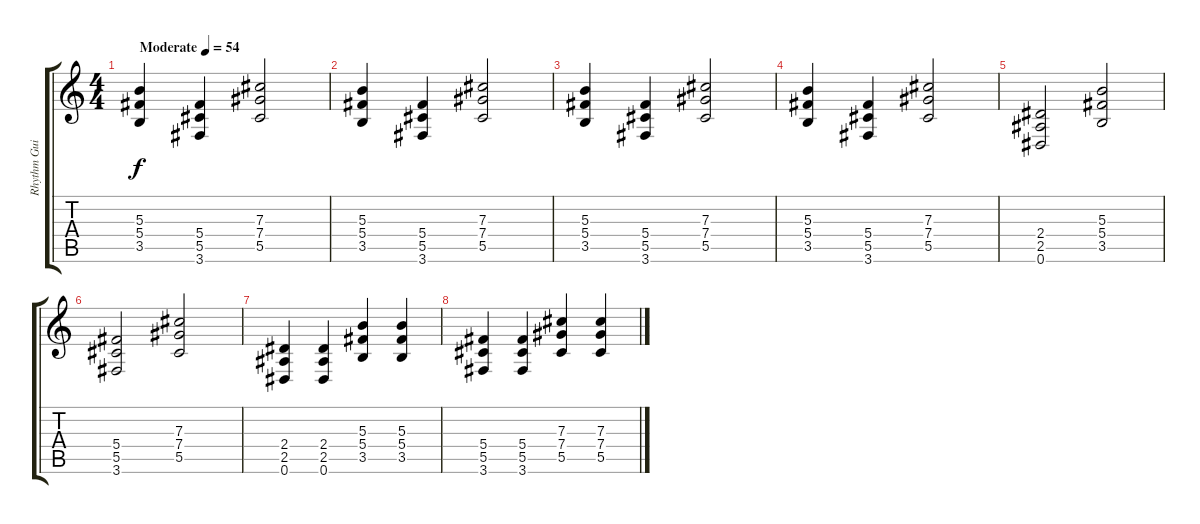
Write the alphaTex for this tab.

\track ("Rhythm Guitar - Left Channel" "Rhythm Gui") {instrument distortionguitar}
\staff {score tabs}
\tuning (Eb4 Bb3 Gb3 Db3 Ab2 Eb2) {hide}
\ts (4 4)
\tempo (54 "Moderate")
\clef g2
\ks c
(5.3 5.4 3.5).4{dy f instrument distortionguitar} (5.4 5.5 3.6).4 (7.3 7.4 5.5).2 |
(5.3 5.4 3.5).4 (5.4 5.5 3.6).4 (7.3 7.4 5.5).2 |
(5.3 5.4 3.5).4 (5.4 5.5 3.6).4 (7.3 7.4 5.5).2 |
(5.3 5.4 3.5).4 (5.4 5.5 3.6).4 (7.3 7.4 5.5).2 |
(2.4 2.5 0.6).2 (5.3 5.4 3.5).2 |
(5.4 5.5 3.6).2 (7.3 7.4 5.5).2 |
(2.4 2.5 0.6).4 (2.4 2.5 0.6).4 (5.3 5.4 3.5).4 (5.3 5.4 3.5).4 |
(5.4 5.5 3.6).4 (5.4 5.5 3.6).4 (7.3 7.4 5.5).4 (7.3 7.4 5.5).4
